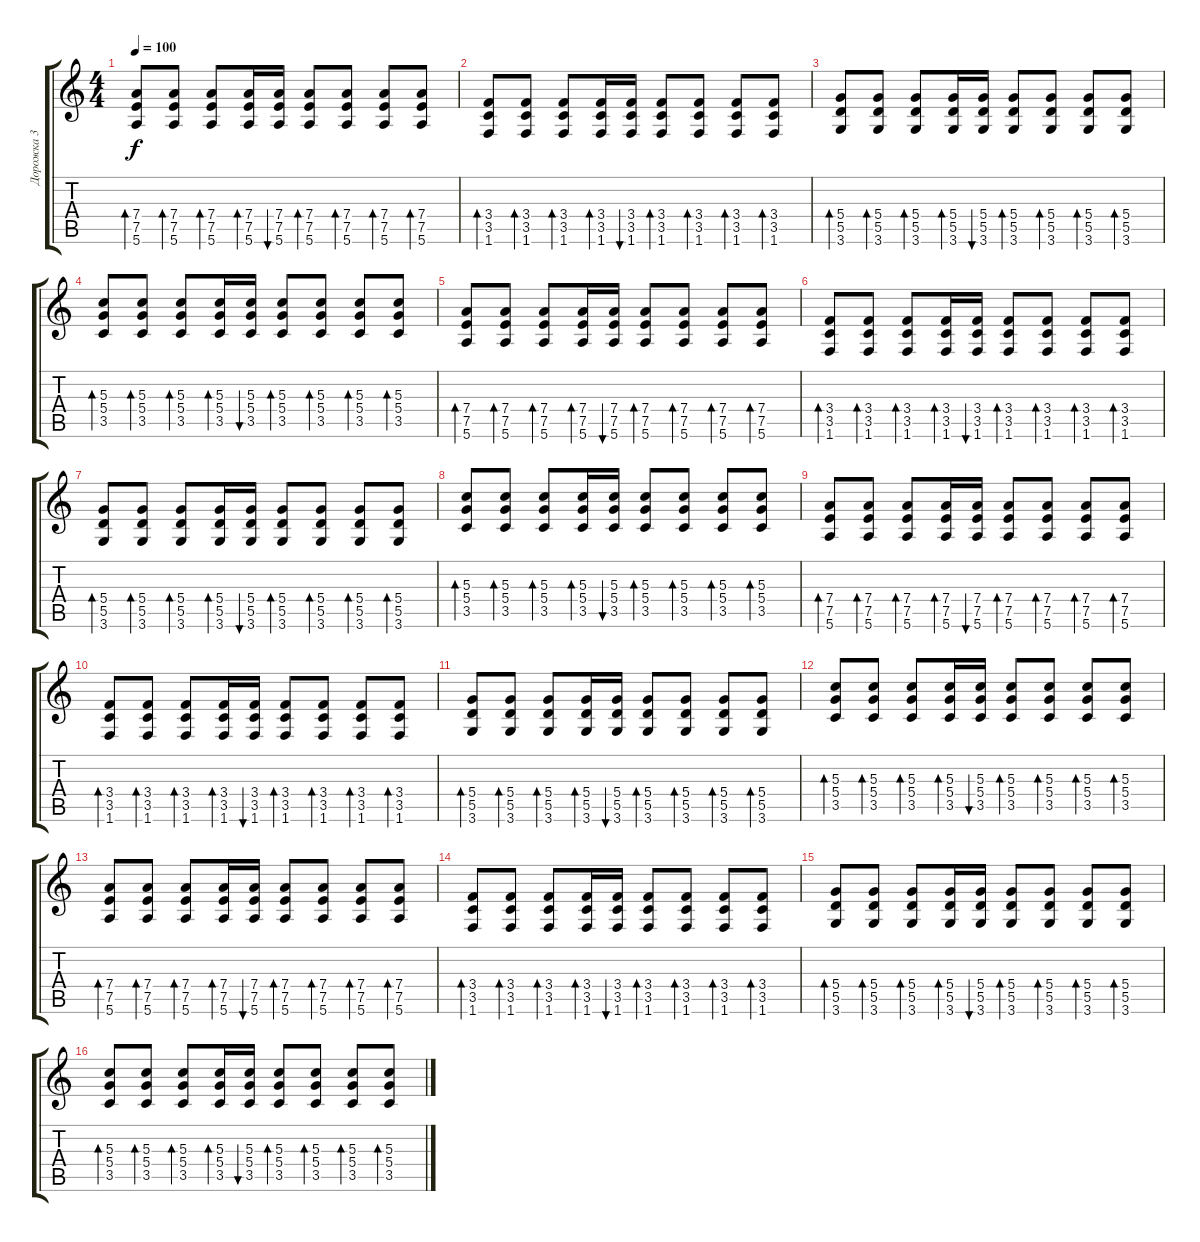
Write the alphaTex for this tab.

\track ("Дорожка 3" "Дорожка 3") {instrument acousticguitarsteel}
\staff {score tabs}
\tuning (E4 B3 G3 D3 A2 E2) {hide}
\ts (4 4)
\tempo 100
\clef g2
\ks c
(7.4 7.5 5.6).8{bd 60 dy f} (7.4 7.5 5.6).8{bd 60} (7.4 7.5 5.6).8{bd 60} (7.4 7.5 5.6).16{bd 60} (7.4 7.5 5.6).16{bu 60} (7.4 7.5 5.6).8{bd 60} (7.4 7.5 5.6).8{bd 60} (7.4 7.5 5.6).8{bd 60} (7.4 7.5 5.6).8{bd 60} |
(3.4 3.5 1.6).8{bd 60} (3.4 3.5 1.6).8{bd 60} (3.4 3.5 1.6).8{bd 60} (3.4 3.5 1.6).16{bd 60} (3.4 3.5 1.6).16{bu 60} (3.4 3.5 1.6).8{bd 60} (3.4 3.5 1.6).8{bd 60} (3.4 3.5 1.6).8{bd 60} (3.4 3.5 1.6).8{bd 60} |
(5.4 5.5 3.6).8{bd 60} (5.4 5.5 3.6).8{bd 60} (5.4 5.5 3.6).8{bd 60} (5.4 5.5 3.6).16{bd 60} (5.4 5.5 3.6).16{bu 60} (5.4 5.5 3.6).8{bd 60} (5.4 5.5 3.6).8{bd 60} (5.4 5.5 3.6).8{bd 60} (5.4 5.5 3.6).8{bd 60} |
(5.3 5.4 3.5).8{bd 60} (5.3 5.4 3.5).8{bd 60} (5.3 5.4 3.5).8{bd 60} (5.3 5.4 3.5).16{bd 60} (5.3 5.4 3.5).16{bu 60} (5.3 5.4 3.5).8{bd 60} (5.3 5.4 3.5).8{bd 60} (5.3 5.4 3.5).8{bd 60} (5.3 5.4 3.5).8{bd 60} |
(7.4 7.5 5.6).8{bd 60} (7.4 7.5 5.6).8{bd 60} (7.4 7.5 5.6).8{bd 60} (7.4 7.5 5.6).16{bd 60} (7.4 7.5 5.6).16{bu 60} (7.4 7.5 5.6).8{bd 60} (7.4 7.5 5.6).8{bd 60} (7.4 7.5 5.6).8{bd 60} (7.4 7.5 5.6).8{bd 60} |
(3.4 3.5 1.6).8{bd 60} (3.4 3.5 1.6).8{bd 60} (3.4 3.5 1.6).8{bd 60} (3.4 3.5 1.6).16{bd 60} (3.4 3.5 1.6).16{bu 60} (3.4 3.5 1.6).8{bd 60} (3.4 3.5 1.6).8{bd 60} (3.4 3.5 1.6).8{bd 60} (3.4 3.5 1.6).8{bd 60} |
(5.4 5.5 3.6).8{bd 60} (5.4 5.5 3.6).8{bd 60} (5.4 5.5 3.6).8{bd 60} (5.4 5.5 3.6).16{bd 60} (5.4 5.5 3.6).16{bu 60} (5.4 5.5 3.6).8{bd 60} (5.4 5.5 3.6).8{bd 60} (5.4 5.5 3.6).8{bd 60} (5.4 5.5 3.6).8{bd 60} |
(5.3 5.4 3.5).8{bd 60} (5.3 5.4 3.5).8{bd 60} (5.3 5.4 3.5).8{bd 60} (5.3 5.4 3.5).16{bd 60} (5.3 5.4 3.5).16{bu 60} (5.3 5.4 3.5).8{bd 60} (5.3 5.4 3.5).8{bd 60} (5.3 5.4 3.5).8{bd 60} (5.3 5.4 3.5).8{bd 60} |
(7.4 7.5 5.6).8{bd 60} (7.4 7.5 5.6).8{bd 60} (7.4 7.5 5.6).8{bd 60} (7.4 7.5 5.6).16{bd 60} (7.4 7.5 5.6).16{bu 60} (7.4 7.5 5.6).8{bd 60} (7.4 7.5 5.6).8{bd 60} (7.4 7.5 5.6).8{bd 60} (7.4 7.5 5.6).8{bd 60} |
(3.4 3.5 1.6).8{bd 60} (3.4 3.5 1.6).8{bd 60} (3.4 3.5 1.6).8{bd 60} (3.4 3.5 1.6).16{bd 60} (3.4 3.5 1.6).16{bu 60} (3.4 3.5 1.6).8{bd 60} (3.4 3.5 1.6).8{bd 60} (3.4 3.5 1.6).8{bd 60} (3.4 3.5 1.6).8{bd 60} |
(5.4 5.5 3.6).8{bd 60} (5.4 5.5 3.6).8{bd 60} (5.4 5.5 3.6).8{bd 60} (5.4 5.5 3.6).16{bd 60} (5.4 5.5 3.6).16{bu 60} (5.4 5.5 3.6).8{bd 60} (5.4 5.5 3.6).8{bd 60} (5.4 5.5 3.6).8{bd 60} (5.4 5.5 3.6).8{bd 60} |
(5.3 5.4 3.5).8{bd 60} (5.3 5.4 3.5).8{bd 60} (5.3 5.4 3.5).8{bd 60} (5.3 5.4 3.5).16{bd 60} (5.3 5.4 3.5).16{bu 60} (5.3 5.4 3.5).8{bd 60} (5.3 5.4 3.5).8{bd 60} (5.3 5.4 3.5).8{bd 60} (5.3 5.4 3.5).8{bd 60} |
(7.4 7.5 5.6).8{bd 60} (7.4 7.5 5.6).8{bd 60} (7.4 7.5 5.6).8{bd 60} (7.4 7.5 5.6).16{bd 60} (7.4 7.5 5.6).16{bu 60} (7.4 7.5 5.6).8{bd 60} (7.4 7.5 5.6).8{bd 60} (7.4 7.5 5.6).8{bd 60} (7.4 7.5 5.6).8{bd 60} |
(3.4 3.5 1.6).8{bd 60} (3.4 3.5 1.6).8{bd 60} (3.4 3.5 1.6).8{bd 60} (3.4 3.5 1.6).16{bd 60} (3.4 3.5 1.6).16{bu 60} (3.4 3.5 1.6).8{bd 60} (3.4 3.5 1.6).8{bd 60} (3.4 3.5 1.6).8{bd 60} (3.4 3.5 1.6).8{bd 60} |
(5.4 5.5 3.6).8{bd 60} (5.4 5.5 3.6).8{bd 60} (5.4 5.5 3.6).8{bd 60} (5.4 5.5 3.6).16{bd 60} (5.4 5.5 3.6).16{bu 60} (5.4 5.5 3.6).8{bd 60} (5.4 5.5 3.6).8{bd 60} (5.4 5.5 3.6).8{bd 60} (5.4 5.5 3.6).8{bd 60} |
(5.3 5.4 3.5).8{bd 60} (5.3 5.4 3.5).8{bd 60} (5.3 5.4 3.5).8{bd 60} (5.3 5.4 3.5).16{bd 60} (5.3 5.4 3.5).16{bu 60} (5.3 5.4 3.5).8{bd 60} (5.3 5.4 3.5).8{bd 60} (5.3 5.4 3.5).8{bd 60} (5.3 5.4 3.5).8{bd 60}
